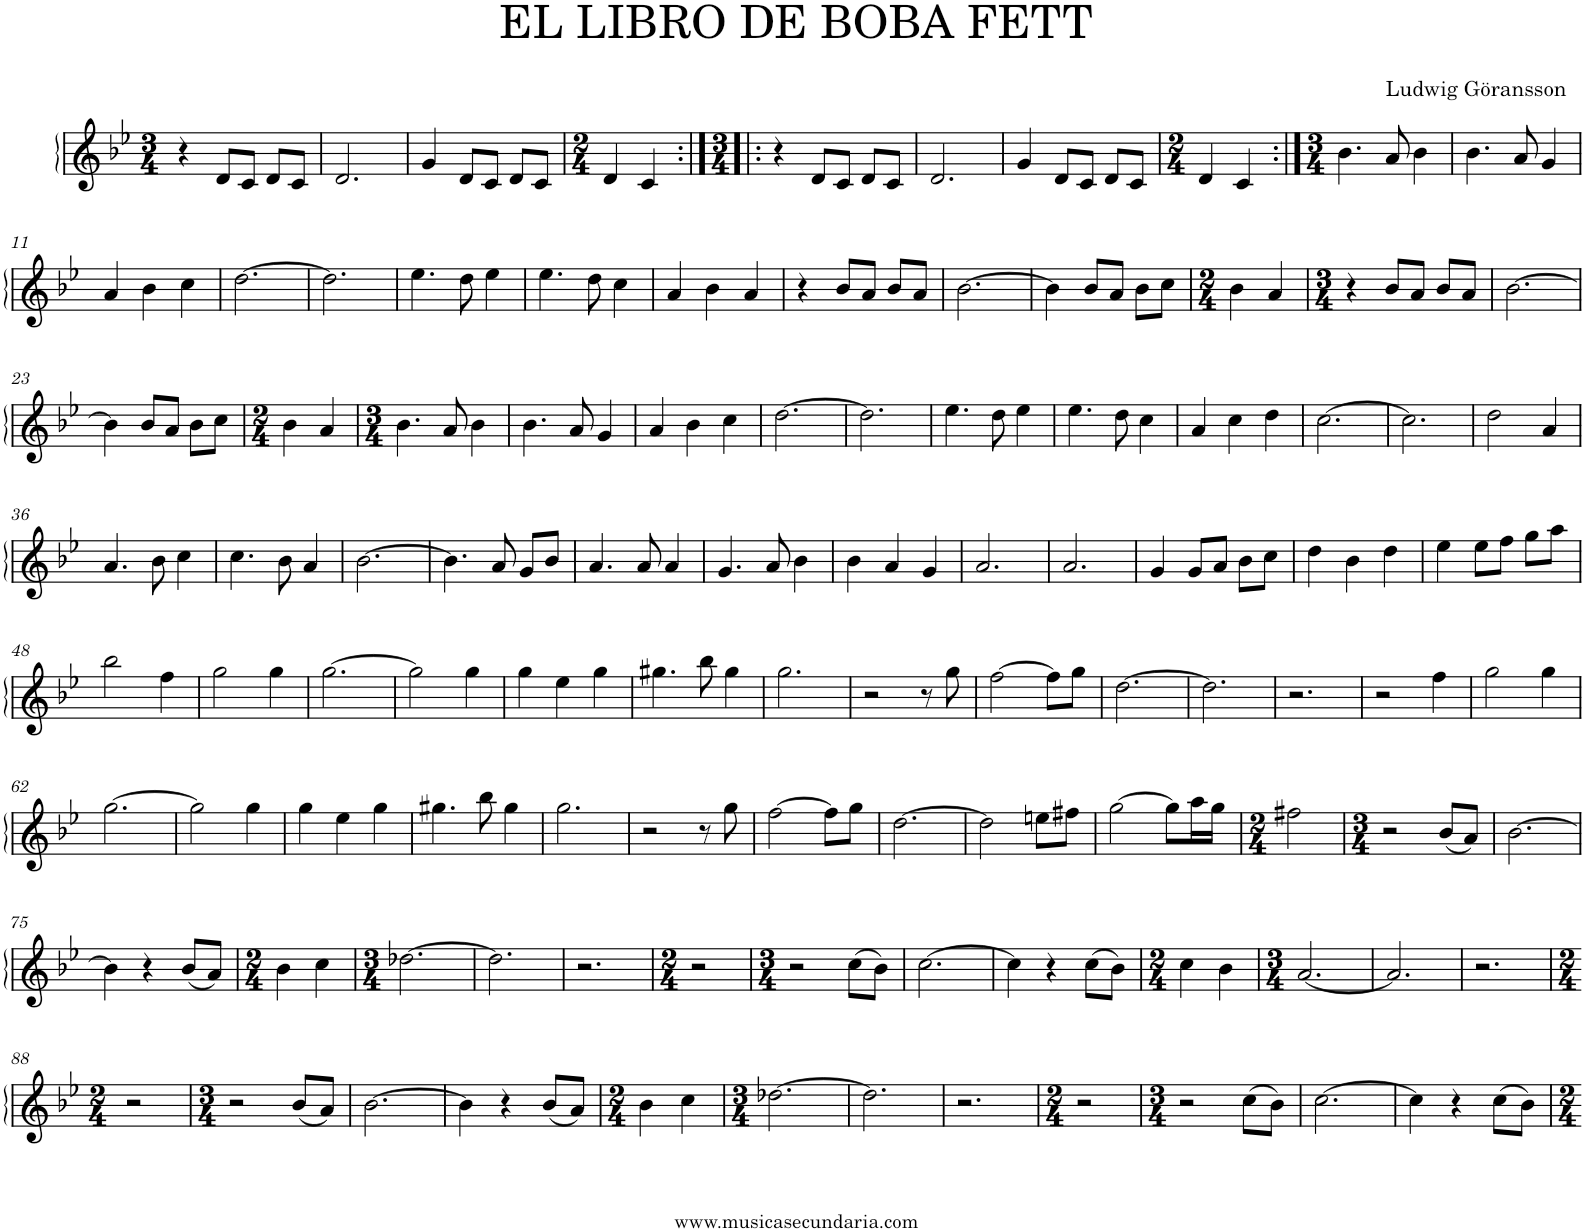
**kern
*part1
*staff1
*I"Flauta
*I'Fl.
*clefG2
*k[b-e-]
*M3/4
=1
4r
8d/L
8c/J
8d/L
8c/J
=2
2.d/
=3
4g/
8d/L
8c/J
8d/L
8c/J
=4
*M2/4
4d/
4c/
=5:|!|:
*M3/4
4r
8d/L
8c/J
8d/L
8c/J
=6
2.d/
=7
4g/
8d/L
8c/J
8d/L
8c/J
=8
*M2/4
4d/
4c/
=9:|!
*M3/4
4.b-\
8a/
4b-\
=10
4.b-\
8a/
4g/
!!LO:LB:g=z
=11
4a/
4b-\
4cc\
=12
[2.dd\
=13
2.dd\]
=14
4.ee-\
8dd\
4ee-\
=15
4.ee-\
8dd\
4cc\
=16
4a/
4b-\
4a/
=17
4r
8b-/L
8a/J
8b-/L
8a/J
=18
[2.b-\
=19
4b-\]
8b-/L
8a/J
8b-\L
8cc\J
=20
*M2/4
4b-\
4a/
=21
*M3/4
4r
8b-/L
8a/J
8b-/L
8a/J
=22
[2.b-\
!!LO:LB:g=z
=23
4b-\]
8b-/L
8a/J
8b-\L
8cc\J
=24
*M2/4
4b-\
4a/
=25
*M3/4
4.b-\
8a/
4b-\
=26
4.b-\
8a/
4g/
=27
4a/
4b-\
4cc\
=28
[2.dd\
=29
2.dd\]
=30
4.ee-\
8dd\
4ee-\
=31
4.ee-\
8dd\
4cc\
=32
4a/
4cc\
4dd\
=33
[2.cc\
=34
2.cc\]
=35
2dd\
4a/
!!LO:LB:g=z
=36
4.a/
8b-\
4cc\
=37
4.cc\
8b-\
4a/
=38
[2.b-\
=39
4.b-\]
8a/
8g/L
8b-/J
=40
4.a/
8a/
4a/
=41
4.g/
8a/
4b-\
=42
4b-\
4a/
4g/
=43
2.a/
=44
2.a/
=45
4g/
8g/L
8a/J
8b-\L
8cc\J
=46
4dd\
4b-\
4dd\
=47
4ee-\
8ee-\L
8ff\J
8gg\L
8aa\J
!!LO:LB:g=z
=48
2bb-\
4ff\
=49
2gg\
4gg\
=50
[2.gg\
=51
2gg\]
4gg\
=52
4gg\
4ee-\
4gg\
=53
4.gg#X\
8bb-\
4gg#\
=54
2.gg\
=55
2r
8r
8gg\
=56
[2ff\
8ff\L]
8gg\J
=57
[2.dd\
=58
2.dd\]
=59
2.r
=60
2r
4ff\
=61
2gg\
4gg\
!!LO:LB:g=z
=62
[2.gg\
=63
2gg\]
4gg\
=64
4gg\
4ee-\
4gg\
=65
4.gg#X\
8bb-\
4gg#\
=66
2.gg\
=67
2r
8r
8gg\
=68
[2ff\
8ff\L]
8gg\J
=69
[2.dd\
=70
2dd\]
8een\L
8ff#X\J
=71
[2gg\
8gg\L]
16aa\L
16gg\JJ
=72
*M2/4
2ff#X\
=73
*M3/4
2r
(8b-/L
8a/J)
=74
[2.b-\
!!LO:LB:g=z
=75
4b-\]
4r
(8b-/L
8a/J)
=76
*M2/4
4b-\
4cc\
=77
*M3/4
[2.dd-X\
=78
2.dd-\]
=79
2.r
=80
*M2/4
2r
=81
*M3/4
2r
(8cc\L
8b-\J)
=82
[2.cc\
=83
4cc\]
4r
(8cc\L
8b-\J)
=84
*M2/4
4cc\
4b-\
=85
*M3/4
[2.a/
=86
2.a/]
=87
2.r
!!LO:LB:g=z
=88
*M2/4
2r
=89
*M3/4
2r
(8b-/L
8a/J)
=90
[2.b-\
=91
4b-\]
4r
(8b-/L
8a/J)
=92
*M2/4
4b-\
4cc\
=93
*M3/4
[2.dd-X\
=94
2.dd-\]
=95
2.r
=96
*M2/4
2r
=97
*M3/4
2r
(8cc\L
8b-\J)
=98
[2.cc\
=99
4cc\]
4r
(8cc\L
8b-\J)
=
*-
